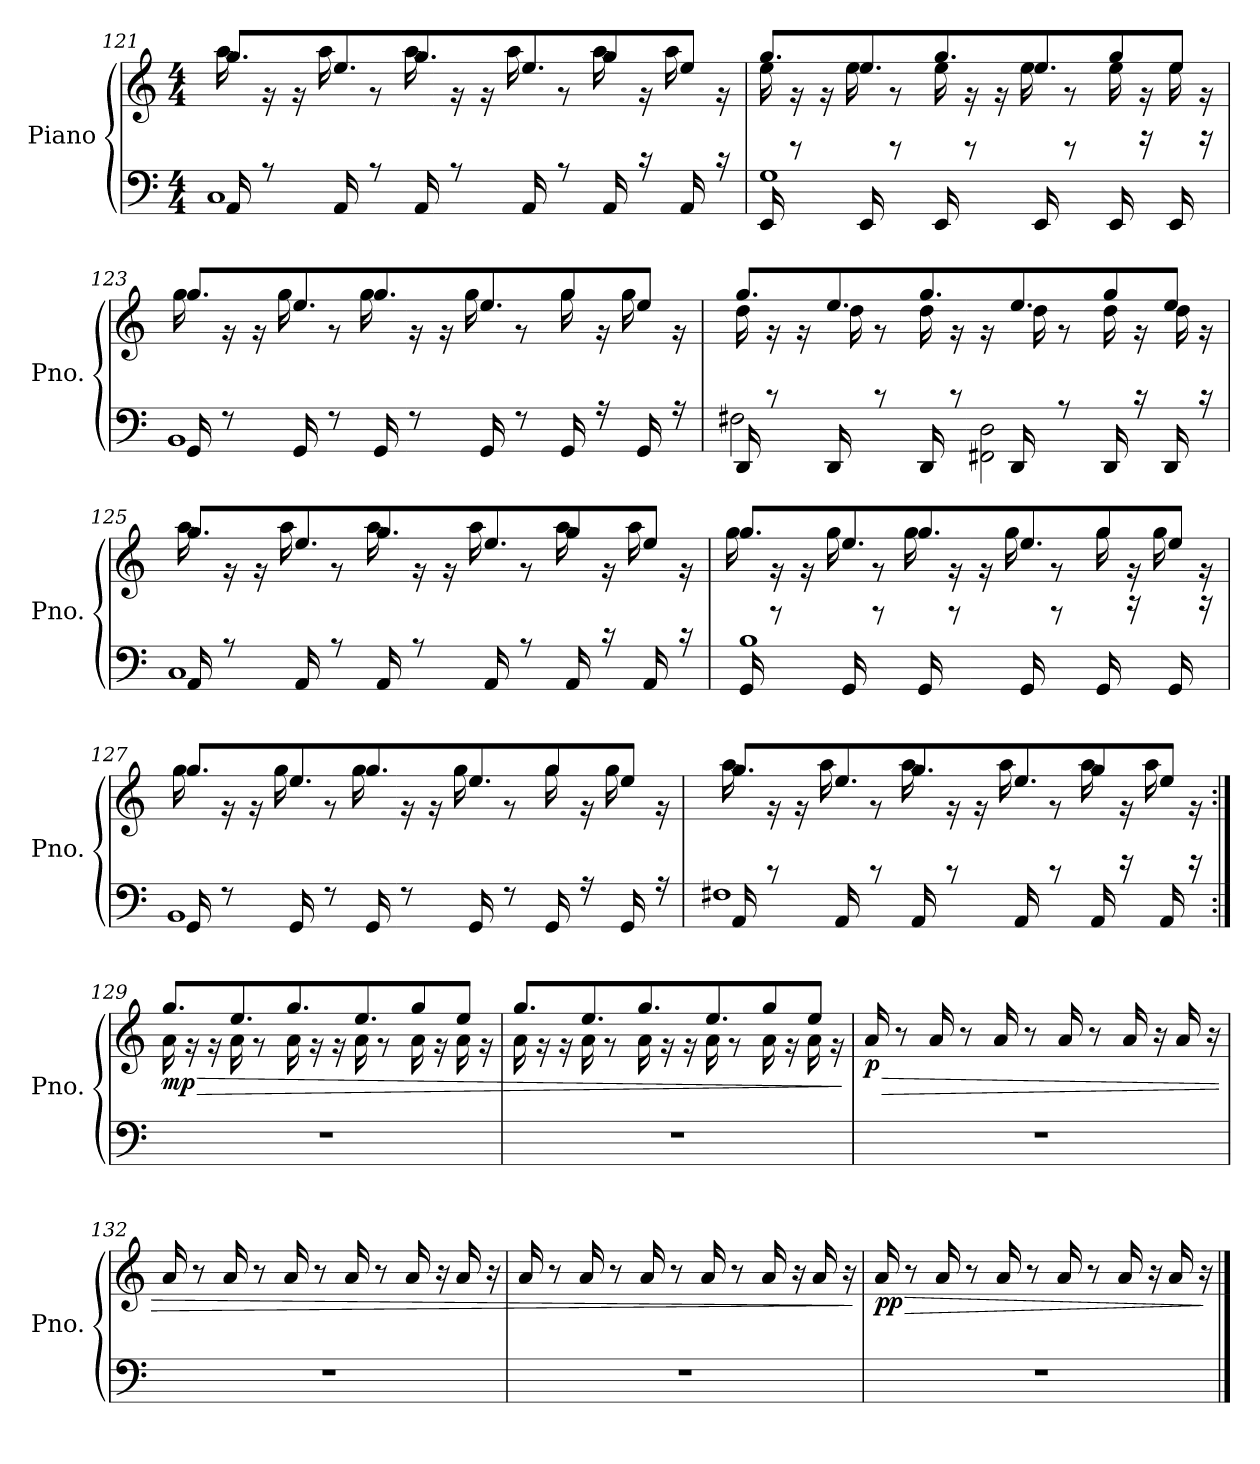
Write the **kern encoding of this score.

**kern	**kern	**dynam
*part1	*part1	*part1
*staff2	*staff1	*staff1/2
*I"Piano	*	*
*I'Pno.	*	*
!!LO:LB:g=z
*clefF4	*clefG2	*
*k[]	*k[]	*
*M4/4	*M4/4	*
=121	=121	=121
*^	*^	*
16AA/	1C	8.gg/L	16aa\	.
8r	.	.	16r	.
.	.	.	16r	.
16AA/	.	8.ee/	16aa\	.
8r	.	.	8r	.
16AA/	.	8.gg/	16aa\	.
8r	.	.	16r	.
.	.	.	16r	.
16AA/	.	8.ee/	16aa\	.
8r	.	.	8r	.
16AA/	.	8gg/	16aa\	.
16r	.	.	16r	.
16AA/	.	8ee/J	16aa\	.
16r	.	.	16r	.
=122	=122	=122	=122	=122
16EE/	1G	8.gg/L	16ee\	.
8r	.	.	16r	.
.	.	.	16r	.
16EE/	.	8.ee/	16ee\	.
8r	.	.	8r	.
16EE/	.	8.gg/	16ee\	.
8r	.	.	16r	.
.	.	.	16r	.
16EE/	.	8.ee/	16ee\	.
8r	.	.	8r	.
16EE/	.	8gg/	16ee\	.
16r	.	.	16r	.
16EE/	.	8ee/J	16ee\	.
16r	.	.	16r	.
!!LO:LB:g=z	!!
=123	=123	=123	=123	=123
16GG/	1BB	8.gg/L	16gg\	.
8r	.	.	16r	.
.	.	.	16r	.
16GG/	.	8.ee/	16gg\	.
8r	.	.	8r	.
16GG/	.	8.gg/	16gg\	.
8r	.	.	16r	.
.	.	.	16r	.
16GG/	.	8.ee/	16gg\	.
8r	.	.	8r	.
16GG/	.	8gg/	16gg\	.
16r	.	.	16r	.
16GG/	.	8ee/J	16gg\	.
16r	.	.	16r	.
=124	=124	=124	=124	=124
16DD/	2F#X\	8.gg/L	16dd\	.
8r	.	.	16r	.
.	.	.	16r	.
16DD/	.	8.ee/	16dd\	.
8r	.	.	8r	.
16DD/	.	8.gg/	16dd\	.
8r	.	.	16r	.
.	2FF#X\ 2D\	.	16r	.
16DD/	.	8.ee/	16dd\	.
8r	.	.	8r	.
16DD/	.	8gg/	16dd\	.
16r	.	.	16r	.
16DD/	.	8ee/J	16dd\	.
16r	.	.	16r	.
!!LO:LB:g=z	!!
=125	=125	=125	=125	=125
16AA/	1C	8.gg/L	16aa\	.
8r	.	.	16r	.
.	.	.	16r	.
16AA/	.	8.ee/	16aa\	.
8r	.	.	8r	.
16AA/	.	8.gg/	16aa\	.
8r	.	.	16r	.
.	.	.	16r	.
16AA/	.	8.ee/	16aa\	.
8r	.	.	8r	.
16AA/	.	8gg/	16aa\	.
16r	.	.	16r	.
16AA/	.	8ee/J	16aa\	.
16r	.	.	16r	.
=126	=126	=126	=126	=126
16GG/	1B	8.gg/L	16gg\	.
8r	.	.	16r	.
.	.	.	16r	.
16GG/	.	8.ee/	16gg\	.
8r	.	.	8r	.
16GG/	.	8.gg/	16gg\	.
8r	.	.	16r	.
.	.	.	16r	.
16GG/	.	8.ee/	16gg\	.
8r	.	.	8r	.
16GG/	.	8gg/	16gg\	.
16r	.	.	16r	.
16GG/	.	8ee/J	16gg\	.
16r	.	.	16r	.
!!LO:PB:g=z	!!
=127	=127	=127	=127	=127
16GG/	1BB	8.gg/L	16gg\	.
8r	.	.	16r	.
.	.	.	16r	.
16GG/	.	8.ee/	16gg\	.
8r	.	.	8r	.
16GG/	.	8.gg/	16gg\	.
8r	.	.	16r	.
.	.	.	16r	.
16GG/	.	8.ee/	16gg\	.
8r	.	.	8r	.
16GG/	.	8gg/	16gg\	.
16r	.	.	16r	.
16GG/	.	8ee/J	16gg\	.
16r	.	.	16r	.
=128	=128	=128	=128	=128
16AA/	1F#X	8.gg/L	16aa\	.
8r	.	.	16r	.
.	.	.	16r	.
16AA/	.	8.ee/	16aa\	.
8r	.	.	8r	.
16AA/	.	8.gg/	16aa\	.
8r	.	.	16r	.
.	.	.	16r	.
16AA/	.	8.ee/	16aa\	.
8r	.	.	8r	.
16AA/	.	8gg/	16aa\	.
16r	.	.	16r	.
16AA/	.	8ee/J	16aa\	.
16r	.	.	16r	.
*v	*v	*	*	*
!!LO:LB:g=z	!!
=129:|!	=129:|!	=129:|!	=129:|!
!	!	!	!LO:HP:b
!	!	!	!LO:DY:n=1:b
1r	8.gg/L	16a\	> mp
.	.	16r	.
.	.	16r	.
.	8.ee/	16a\	.
.	.	8r	.
.	8.gg/	16a\	.
.	.	16r	.
.	.	16r	.
.	8.ee/	16a\	.
.	.	8r	.
.	8gg/	16a\	.
.	.	16r	.
.	8ee/J	16a\	.
.	.	16r	.
=130	=130	=130	=130
1r	8.gg/L	16a\	.
.	.	16r	.
.	.	16r	.
.	8.ee/	16a\	.
.	.	8r	.
.	8.gg/	16a\	.
.	.	16r	.
.	.	16r	.
.	8.ee/	16a\	.
.	.	8r	.
.	8gg/	16a\	.
.	.	16r	.
.	8ee/J	16a\	.
.	.	16r	.
*	*v	*v	*
.	.	]
=131	=131	=131
!	!	!LO:HP:b
!	!	!LO:DY:n=1:b
1r	16a/	> p
.	8r	.
.	16a/	.
.	8r	.
.	16a/	.
.	8r	.
.	16a/	.
.	8r	.
.	16a/	.
.	16r	.
.	16a/	.
.	16r	.
!!LO:LB:g=z
=132	=132	=132
1r	16a/	.
.	8r	.
.	16a/	.
.	8r	.
.	16a/	.
.	8r	.
.	16a/	.
.	8r	.
.	16a/	.
.	16r	.
.	16a/	.
.	16r	.
=133	=133	=133
1r	16a/	.
.	8r	.
.	16a/	.
.	8r	.
.	16a/	.
.	8r	.
.	16a/	.
.	8r	.
.	16a/	.
.	16r	.
.	16a/	.
.	16r	.
.	.	]
=134	=134	=134
!	!	!LO:HP:b
!	!	!LO:DY:n=1:b
1r	16a/	> pp
.	8r	.
.	16a/	.
.	8r	.
.	16a/	.
.	8r	.
.	16a/	.
.	8r	.
.	16a/	.
.	16r	.
.	16a/	.
.	16r	.
.	.	]
==	==	==
*-	*-	*-
